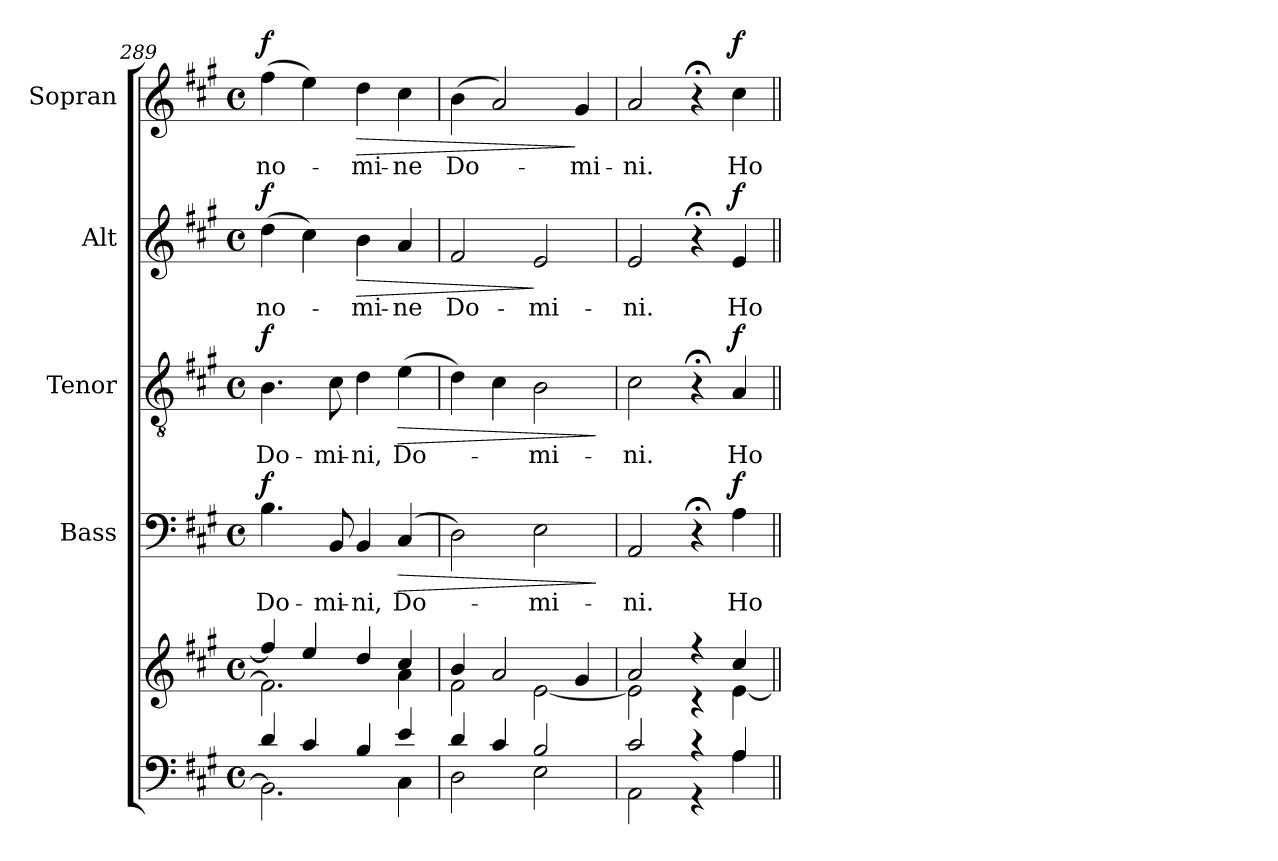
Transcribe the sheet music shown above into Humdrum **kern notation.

**kern	**kern	**kern	**text	**dynam	**kern	**text	**dynam	**kern	**text	**dynam	**kern	**text	**dynam
*part5	*part5	*part4	*part4	*part4	*part3	*part3	*part3	*part2	*part2	*part2	*part1	*part1	*part1
*staff6	*staff5	*staff4	*staff4	*staff4	*staff3	*staff3	*staff3	*staff2	*staff2	*staff2	*staff1	*staff1	*staff1
*	*	*I"Bass	*	*	*I"Tenor	*	*	*I"Alt	*	*	*I"Sopran	*	*
*	*	*I'B.	*	*	*I'T.	*	*	*I'A.	*	*	*I'S.	*	*
*clefF4	*clefG2	*clefF4	*	*	*clefGv2	*	*	*clefG2	*	*	*clefG2	*	*
*k[f#c#g#]	*k[f#c#g#]	*k[f#c#g#]	*	*	*k[f#c#g#]	*	*	*k[f#c#g#]	*	*	*k[f#c#g#]	*	*
*A:	*A:	*A:	*	*	*A:	*	*	*A:	*	*	*A:	*	*
*M4/4	*M4/4	*M4/4	*	*	*M4/4	*	*	*M4/4	*	*	*M4/4	*	*
*met(c)	*met(c)	*met(c)	*	*	*met(c)	*	*	*met(c)	*	*	*met(c)	*	*
=289	=289	=289	=289	=289	=289	=289	=289	=289	=289	=289	=289	=289	=289
*^	*^	*	*	*	*	*	*	*	*	*	*	*	*
!	!	!	!	!	!LO:LY:b	!LO:DY:a	!	!LO:LY:b	!LO:DY:a	!	!LO:LY:b	!LO:DY:a	!	!LO:LY:b	!LO:DY:a
4d/	2.BB\]	4ff#/]	2.f#\]	4.B\	Do-	f	4.B\	Do-	f	(>4dd\	no-	f	(>4ff#\	no-	f
4c#/	.	4ee/	.	.	.	.	.	.	.	4cc#\)	.	.	4ee\)	.	.
!	!	!	!	!	!LO:LY:b	!	!	!LO:LY:b	!	!	!	!	!	!	!
.	.	.	.	8BB/	-mi-	.	8c#\	-mi-	.	.	.	.	.	.	.
!	!	!	!	!	!LO:LY:b	!	!	!LO:LY:b	!	!	!LO:LY:b	!LO:HP:b	!	!LO:LY:b	!LO:HP:b
4B/	.	4dd/	.	4BB/	-ni,	.	4d\	-ni,	.	4b\	-mi-	>	4dd\	-mi-	>
!	!	!	!	!	!LO:LY:b	!LO:HP:b	!	!LO:LY:b	!LO:HP:b	!	!LO:LY:b	!	!	!LO:LY:b	!
4e/	4C#\	4cc#/	4a\	(4C#/	Do-	>	(>4e\	Do-	>	4a/	-ne	.	4cc#\	-ne	.
=290	=290	=290	=290	=290	=290	=290	=290	=290	=290	=290	=290	=290	=290	=290	=290
!	!	!	!	!	!	!	!	!	!	!	!LO:LY:b	!	!	!LO:LY:b	!
4d/	2D\	4b/	2f#\	2D\)	.	.	4d\)	.	.	2f#/	Do-	.	(>4b\	Do-	.
4c#/	.	2a/	.	.	.	.	4c#\	.	.	.	.	.	2a/)	.	.
!	!	!	!	!	!LO:LY:b	!	!	!LO:LY:b	!	!	!LO:LY:b	!	!	!	!
2B/	2E\	.	[<2e\	2E\	-mi-	.	2B\	-mi-	.	2e/	-mi-	]	.	.	.
!	!	!	!	!	!	!	!	!	!	!	!	!	!	!LO:LY:b	!
.	.	4g#/	.	.	.	.	.	.	.	.	.	.	4g#/	-mi-	]
*v	*v	*	*	*	*	*	*	*	*	*	*	*	*	*	*
*	*v	*v	*	*	*	*	*	*	*	*	*	*	*	*
.	.	.	.	]	.	.	]	.	.	.	.	.	.
=291	=291	=291	=291	=291	=291	=291	=291	=291	=291	=291	=291	=291	=291
*^	*^	*	*	*	*	*	*	*	*	*	*	*	*
!	!	!	!	!	!LO:LY:b	!	!	!LO:LY:b	!	!	!LO:LY:b	!	!	!LO:LY:b	!
2c#/	2AA\	2a/	2e\]	2AA/	-ni.	.	2c#\	-ni.	.	2e/	-ni.	.	2a/	-ni.	.
4r	4r	4r	4r	4r;<	.	.	4r;<	.	.	4r;<	.	.	4r;<	.	.
!	!	!	!	!	!LO:LY:b	!LO:DY:a	!	!LO:LY:b	!LO:DY:a	!	!LO:LY:b	!LO:DY:a	!	!LO:LY:b	!LO:DY:a
4A/	4A\	4cc#/	[<4e\	4A\	Ho-	f	4A/	Ho-	f	4e/	Ho-	f	4cc#\	Ho-	f
*v	*v	*	*	*	*	*	*	*	*	*	*	*	*	*	*
*	*v	*v	*	*	*	*	*	*	*	*	*	*	*	*
=||	=||	=||	=||	=||	=||	=||	=||	=||	=||	=||	=||	=||	=||
*-	*-	*-	*-	*-	*-	*-	*-	*-	*-	*-	*-	*-	*-
